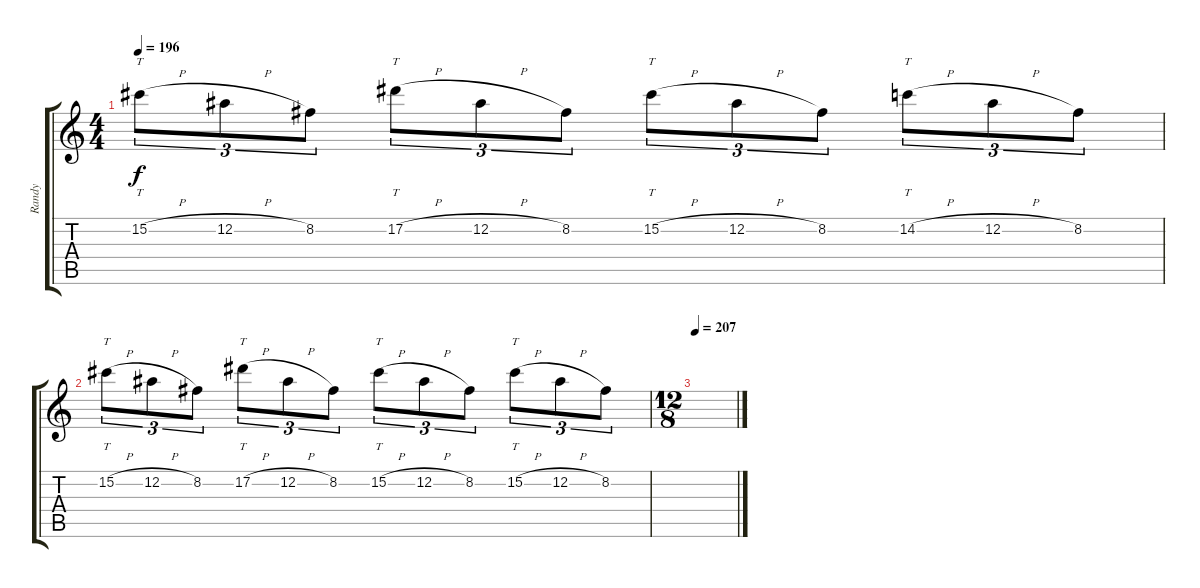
\track ("Randy" "Randy") {instrument distortionguitar}
\staff {score tabs}
\tuning (Eb4 Bb3 Gb3 Db3 Ab2 Eb2) {hide}
\ts (4 4)
\tempo 196
\clef g2
\ks c
15.2{h}.8{tt tu (3 2) dy f} 12.2{h}.8{tu (3 2)} 8.2.8{tu (3 2)} 17.2{h}.8{tt tu (3 2)} 12.2{h}.8{tu (3 2)} 8.2.8{tu (3 2)} 15.2{h}.8{tt tu (3 2)} 12.2{h}.8{tu (3 2)} 8.2.8{tu (3 2)} 14.2{h}.8{tt tu (3 2)} 12.2{h}.8{tu (3 2)} 8.2.8{tu (3 2)} |
15.2{h}.8{tt tu (3 2)} 12.2{h}.8{tu (3 2)} 8.2.8{tu (3 2)} 17.2{h}.8{tt tu (3 2)} 12.2{h}.8{tu (3 2)} 8.2.8{tu (3 2)} 15.2{h}.8{tt tu (3 2)} 12.2{h}.8{tu (3 2)} 8.2.8{tu (3 2)} 15.2{h}.8{tt tu (3 2)} 12.2{h}.8{tu (3 2)} 8.2.8{tu (3 2)} |
\ts (12 8)
\tempo 207
